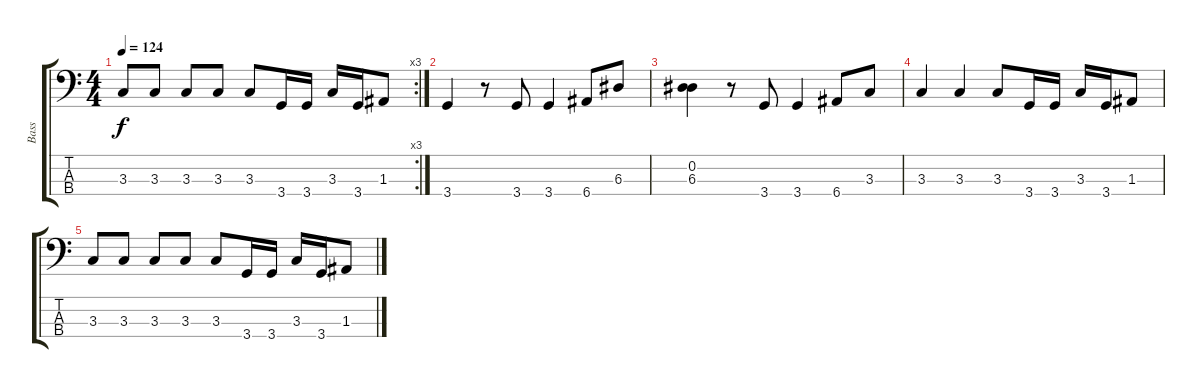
\track ("Bass" "Bass") {instrument fretlessbass}
\staff {score tabs}
\tuning (G2 D2 A1 E1) {hide}
\rc 3
\ts (4 4)
\tempo 124
\clef f4
\ks c
3.3.8{dy f} 3.3.8 3.3.8 3.3.8 3.3.8 3.4.16 3.4.16 3.3.16 3.4.16 1.3.8 |
3.4.4 r.8 3.4.8 3.4.4 6.4.8 6.3.8 |
(0.2 6.3).4 r.8 3.4.8 3.4.4 6.4.8 3.3.8 |
3.3.4 3.3.4 3.3.8 3.4.16 3.4.16 3.3.16 3.4.16 1.3.8 |
3.3.8 3.3.8 3.3.8 3.3.8 3.3.8 3.4.16 3.4.16 3.3.16 3.4.16 1.3.8
